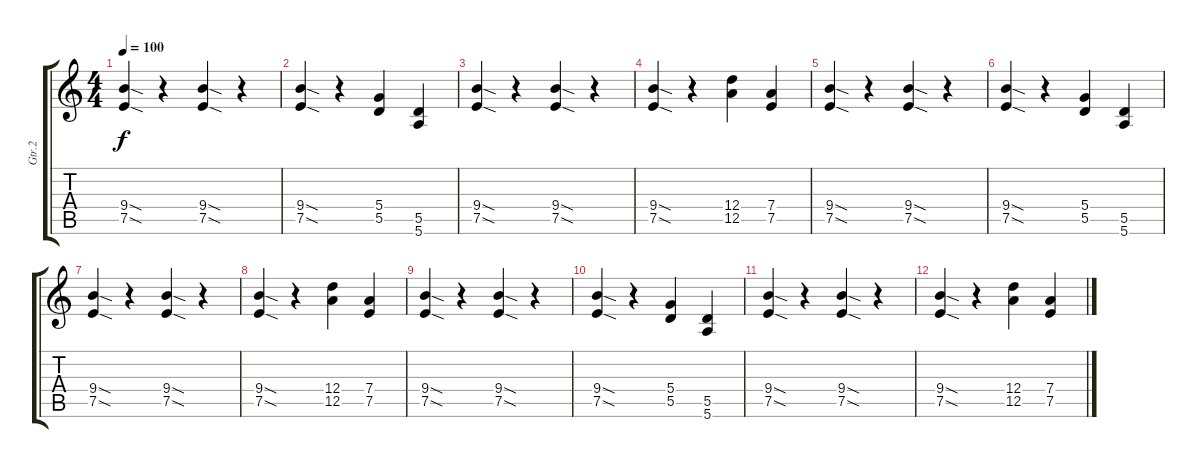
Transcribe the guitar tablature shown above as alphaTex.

\track ("Gtr.2" "Gtr.2") {instrument overdrivenguitar}
\staff {score tabs}
\tuning (E4 B3 G3 D3 A2 E2) {hide}
\ts (4 4)
\tempo 100
\clef g2
\ks c
(9.4{sod} 7.5{sod}).4{dy f} r.4 (9.4{sod} 7.5{sod}).4 r.4 |
(9.4{sod} 7.5{sod}).4 r.4 (5.4 5.5).4 (5.5 5.6).4 |
(9.4{sod} 7.5{sod}).4 r.4 (9.4{sod} 7.5{sod}).4 r.4 |
(9.4{sod} 7.5{sod}).4 r.4 (12.4 12.5).4 (7.4 7.5).4 |
(9.4{sod} 7.5{sod}).4 r.4 (9.4{sod} 7.5{sod}).4 r.4 |
(9.4{sod} 7.5{sod}).4 r.4 (5.4 5.5).4 (5.5 5.6).4 |
(9.4{sod} 7.5{sod}).4 r.4 (9.4{sod} 7.5{sod}).4 r.4 |
(9.4{sod} 7.5{sod}).4 r.4 (12.4 12.5).4 (7.4 7.5).4 |
(9.4{sod} 7.5{sod}).4 r.4 (9.4{sod} 7.5{sod}).4 r.4 |
(9.4{sod} 7.5{sod}).4 r.4 (5.4 5.5).4 (5.5 5.6).4 |
(9.4{sod} 7.5{sod}).4 r.4 (9.4{sod} 7.5{sod}).4 r.4 |
(9.4{sod} 7.5{sod}).4 r.4 (12.4 12.5).4 (7.4 7.5).4
